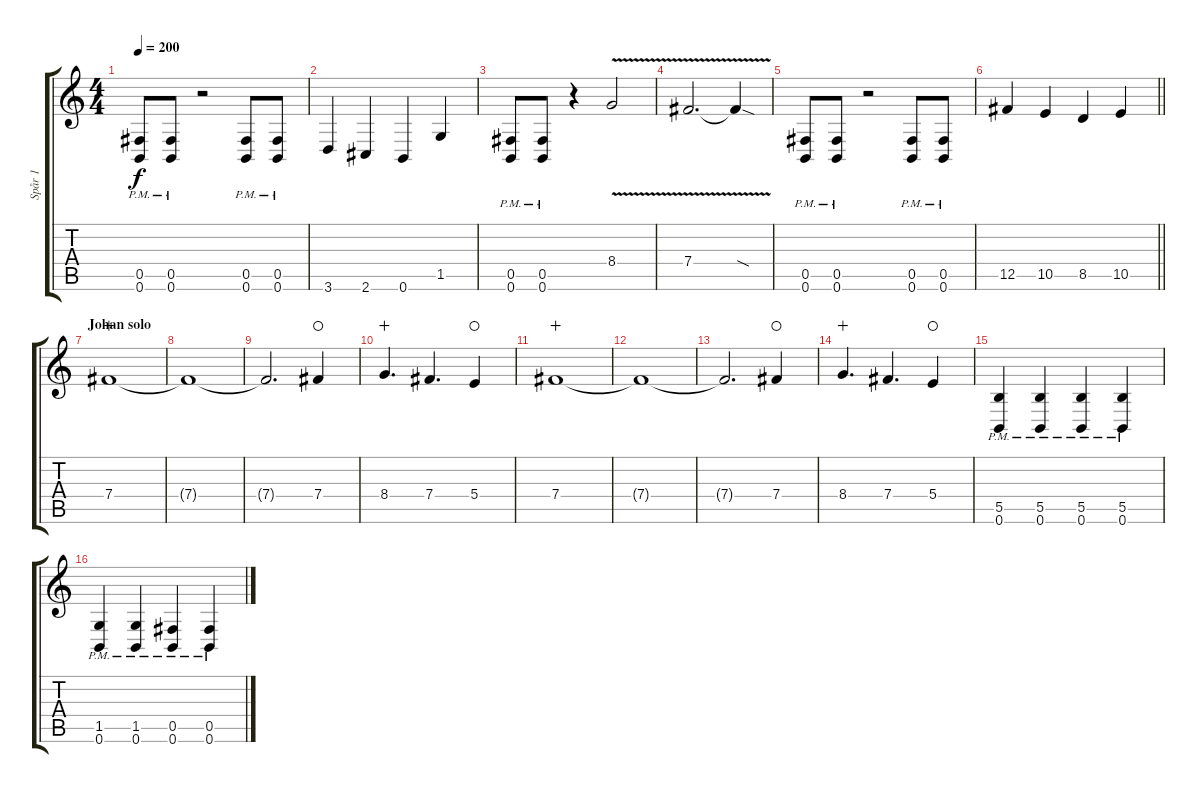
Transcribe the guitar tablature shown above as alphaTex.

\track ("Spår 1" "Spår 1") {instrument distortionguitar}
\staff {score tabs}
\tuning (Db4 Ab3 E3 B2 Gb2 B1) {hide}
\ts (4 4)
\tempo 200
\clef g2
\ks c
(0.5{pm} 0.6{pm}).8{dy f} (0.5{pm} 0.6{pm}).8 r.2 (0.5{pm} 0.6{pm}).8 (0.5{pm} 0.6{pm}).8 |
3.6.4 2.6.4 0.6.4 1.5.4 |
(0.5{pm} 0.6{pm}).8 (0.5{pm} 0.6{pm}).8 r.4 8.4{v}.2 |
7.4{v}.2{d} 7.4{sod t}.4 |
(0.5{pm} 0.6{pm}).8 (0.5{pm} 0.6{pm}).8 r.2 (0.5{pm} 0.6{pm}).8 (0.5{pm} 0.6{pm}).8 |
\barLineRight lightlight
12.5.4 10.5.4 8.5.4 10.5.4 |
\section ("" "Johan solo")
7.4.1{instrument overdrivenguitar wahc} |
7.4{t}.1 |
7.4{t}.2{d} 7.4.4{waho} |
8.4.4{d wahc} 7.4.4{d} 5.4.4{waho} |
7.4.1{wahc} |
7.4{t}.1 |
7.4{t}.2{d} 7.4.4{waho} |
8.4.4{d wahc} 7.4.4{d} 5.4.4{waho} |
(5.5{pm} 0.6{pm}).4 (5.5{pm} 0.6{pm}).4 (5.5{pm} 0.6{pm}).4 (5.5{pm} 0.6{pm}).4 |
(1.5{pm} 0.6{pm}).4 (1.5 0.6{pm}).4 (0.5{pm} 0.6{pm}).4 (0.5{pm} 0.6{pm}).4
